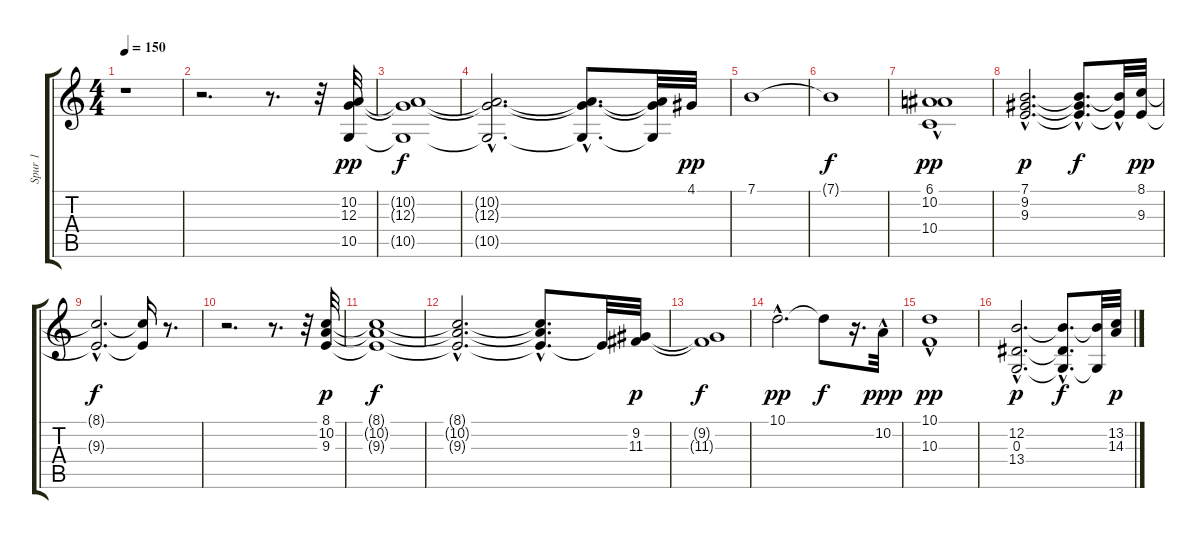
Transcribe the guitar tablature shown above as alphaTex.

\track ("Spur 1" "Spur 1") {instrument fx6goblins}
\staff {score tabs}
\tuning (E4 B3 G3 D3 A2 E2) {hide}
\ts (4 4)
\tempo 150
\clef g2
\ks c
r.1{dy f} |
r.2{d} r.8{d} r.32 (10.2 12.3 10.5).32{dy pp} |
(10.2{t} 12.3{t} 10.5{t}).1{dy f} |
(10.2{hac t} 12.3{hac t} 10.5{hac t}).2{d} (10.2{hac t} 12.3{hac t} 10.5{hac t}).8{d} (10.2{t} 12.3{t} 10.5{t}).32 4.1.32{dy pp} |
7.1.1 |
7.1{t}.1{dy f} |
(6.1 10.2{hac} 10.4{hac}).1{dy pp} |
(7.1{hac} 9.2{hac} 9.3{hac}).2{d dy p} (7.1{hac t} 9.2{hac t} 9.3{hac t}).8{d dy f} (7.1{hac t} 9.3{hac t}).32 (8.1 9.3).32{dy pp} |
(8.1{hac t} 9.3{hac t}).2{d dy f} (8.1{t} 9.3{t}).16 r.8{d} |
r.2{d} r.8{d} r.32 (8.1 10.2 9.3).32{dy p} |
(8.1{t} 10.2{t} 9.3{t}).1{dy f} |
(8.1{hac t} 10.2{hac t} 9.3{hac t}).2{d} (8.1{t} 10.2{t} 9.3{hac t}).8{d} 9.3{t}.32 (9.2 11.3).32{dy p} |
(9.2{t} 11.3{t}).1{dy f} |
10.1{hac}.2{d dy pp} 10.1{t}.8{dy f} r.16{d} 10.2{hac}.32{dy ppp} |
(10.1 10.3{hac}).1{dy pp} |
(12.2{hac} 0.3{hac} 13.4{hac}).2{d dy p} (12.2{hac t} 0.3{hac t} 13.4{t}).8{d dy f} (12.2{t} 0.3{t}).32 (13.2 14.3).32{dy p}
